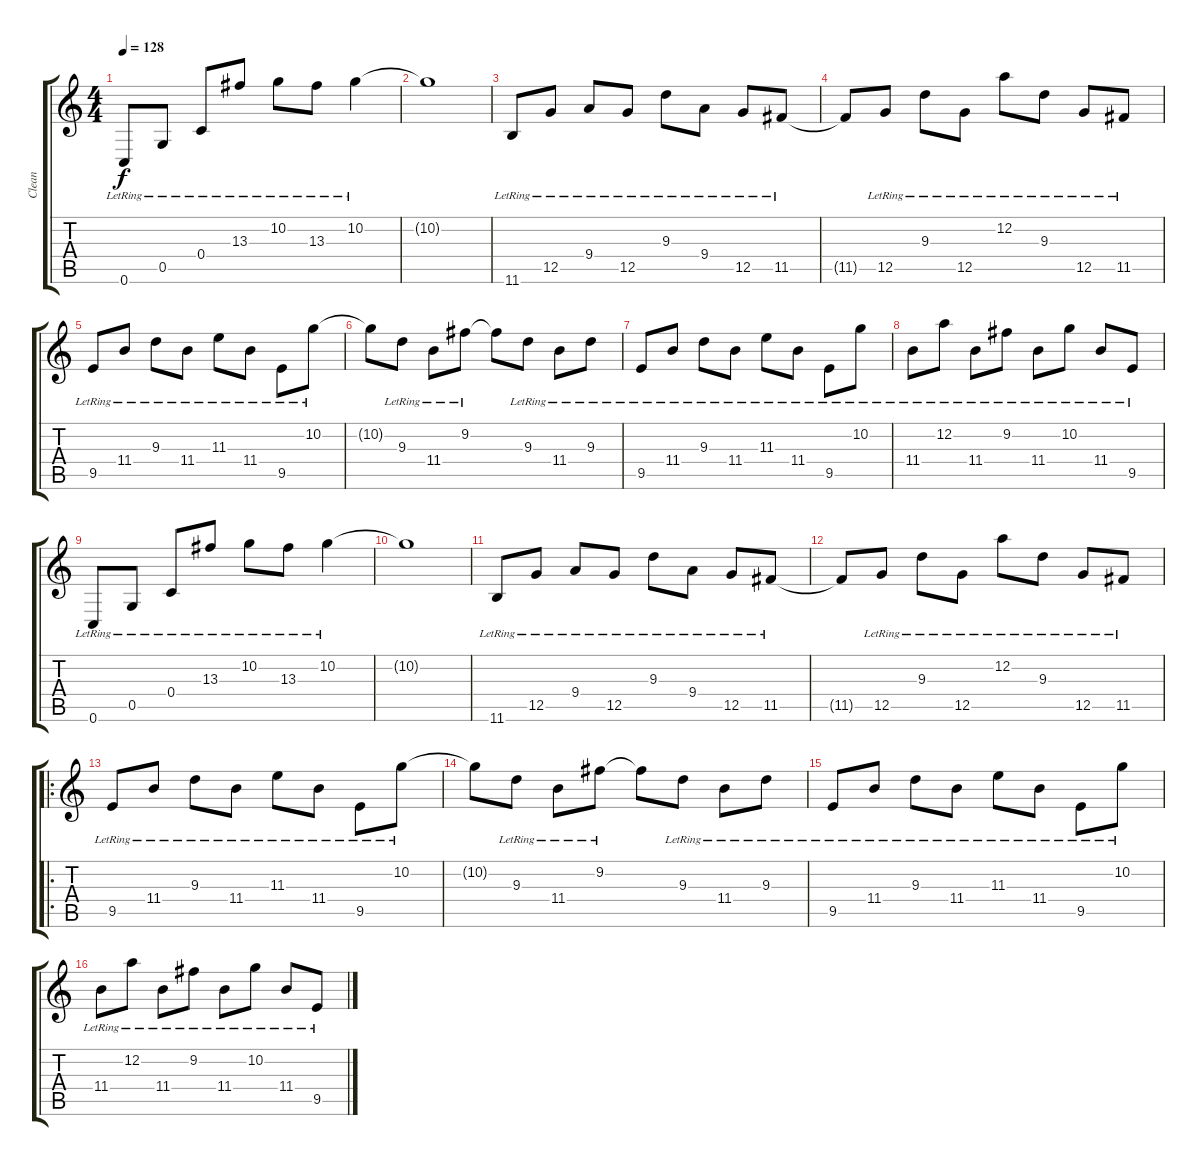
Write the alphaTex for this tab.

\track ("Clean" "Clean") {instrument electricguitarjazz}
\staff {score tabs}
\tuning (D4 A3 F3 C3 G2 C2) {hide}
\ts (4 4)
\tempo 128
\clef g2
\ks c
0.6{lr}.8{dy f} 0.5{lr}.8 0.4{lr}.8 13.3{lr}.8 10.2{lr}.8 13.3{lr}.8 10.2{lr}.4 |
10.2{t}.1 |
11.6{lr}.8 12.5{lr}.8 9.4{lr}.8 12.5{lr}.8 9.3{lr}.8 9.4{lr}.8 12.5{lr}.8 11.5{lr}.8 |
11.5{t}.8 12.5{lr}.8 9.3{lr}.8 12.5{lr}.8 12.2{lr}.8 9.3{lr}.8 12.5{lr}.8 11.5{lr}.8 |
9.5{lr}.8 11.4{lr}.8 9.3{lr}.8 11.4{lr}.8 11.3{lr}.8 11.4{lr}.8 9.5{lr}.8 10.2{lr}.8 |
10.2{t}.8 9.3{lr}.8 11.4{lr}.8 9.2{lr}.8 9.2{t}.8 9.3{lr}.8 11.4{lr}.8 9.3{lr}.8 |
9.5{lr}.8 11.4{lr}.8 9.3{lr}.8 11.4{lr}.8 11.3{lr}.8 11.4{lr}.8 9.5{lr}.8 10.2{lr}.8 |
11.4{lr}.8 12.2{lr}.8 11.4{lr}.8 9.2{lr}.8 11.4{lr}.8 10.2{lr}.8 11.4{lr}.8 9.5{lr}.8 |
0.6{lr}.8 0.5{lr}.8 0.4{lr}.8 13.3{lr}.8 10.2{lr}.8 13.3{lr}.8 10.2{lr}.4 |
10.2{t}.1 |
11.6{lr}.8 12.5{lr}.8 9.4{lr}.8 12.5{lr}.8 9.3{lr}.8 9.4{lr}.8 12.5{lr}.8 11.5{lr}.8 |
11.5{t}.8 12.5{lr}.8 9.3{lr}.8 12.5{lr}.8 12.2{lr}.8 9.3{lr}.8 12.5{lr}.8 11.5{lr}.8 |
\ro
9.5{lr}.8 11.4{lr}.8 9.3{lr}.8 11.4{lr}.8 11.3{lr}.8 11.4{lr}.8 9.5{lr}.8 10.2{lr}.8 |
10.2{t}.8 9.3{lr}.8 11.4{lr}.8 9.2{lr}.8 9.2{t}.8 9.3{lr}.8 11.4{lr}.8 9.3{lr}.8 |
9.5{lr}.8 11.4{lr}.8 9.3{lr}.8 11.4{lr}.8 11.3{lr}.8 11.4{lr}.8 9.5{lr}.8 10.2{lr}.8 |
11.4{lr}.8 12.2{lr}.8 11.4{lr}.8 9.2{lr}.8 11.4{lr}.8 10.2{lr}.8 11.4{lr}.8 9.5{lr}.8
